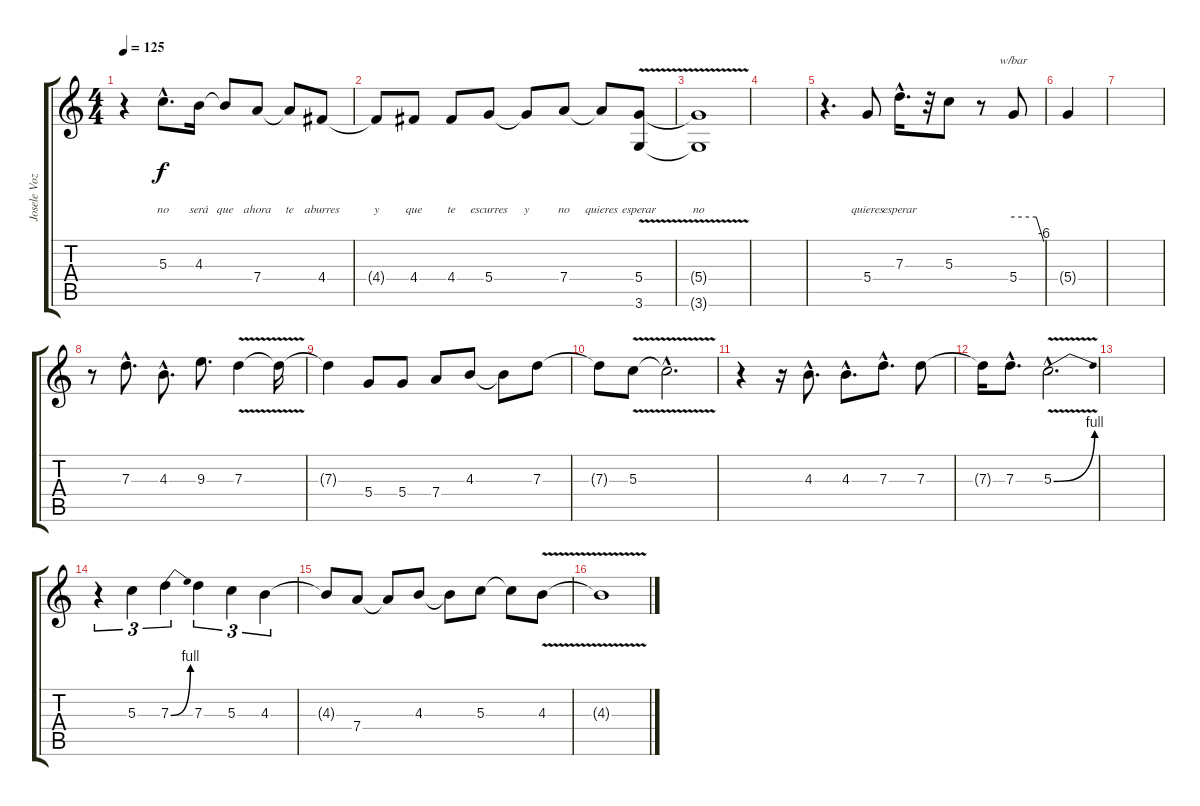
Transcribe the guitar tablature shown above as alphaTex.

\track ("Josele Voz" "Josele Voz") {instrument acousticguitarnylon}
\staff {score tabs}
\tuning (E4 B3 G3 D3 A2 E2) {hide}
\ts (4 4)
\tempo 125
\clef g2
\ks c
r.4{dy f} 5.3{hac}.8{d lyrics (0 "") lyrics (1 "") lyrics (2 "") lyrics (3 "") lyrics (4 "no")} 4.3.16{lyrics (0 "") lyrics (1 "") lyrics (2 "") lyrics (3 "") lyrics (4 "será")} 4.3{t}.8{lyrics (0 "") lyrics (1 "") lyrics (2 "") lyrics (3 "") lyrics (4 "que")} 7.4.8{lyrics (0 "") lyrics (1 "") lyrics (2 "") lyrics (3 "") lyrics (4 "ahora")} 7.4{t}.8{lyrics (0 "") lyrics (1 "") lyrics (2 "") lyrics (3 "") lyrics (4 "te")} 4.4.8{lyrics (0 "") lyrics (1 "") lyrics (2 "") lyrics (3 "") lyrics (4 "aburres")} |
4.4{t}.8{lyrics (0 "") lyrics (1 "") lyrics (2 "") lyrics (3 "") lyrics (4 "y")} 4.4.8{lyrics (0 "") lyrics (1 "") lyrics (2 "") lyrics (3 "") lyrics (4 "que")} 4.4.8{lyrics (0 "") lyrics (1 "") lyrics (2 "") lyrics (3 "") lyrics (4 "te")} 5.4.8{lyrics (0 "") lyrics (1 "") lyrics (2 "") lyrics (3 "") lyrics (4 "escurres")} 5.4{t}.8{lyrics (0 "") lyrics (1 "") lyrics (2 "") lyrics (3 "") lyrics (4 "y")} 7.4.8{lyrics (0 "") lyrics (1 "") lyrics (2 "") lyrics (3 "") lyrics (4 "no")} 7.4{t}.8{lyrics (0 "") lyrics (1 "") lyrics (2 "") lyrics (3 "") lyrics (4 "quieres")} (5.4 3.6{v}).8{lyrics (0 "") lyrics (1 "") lyrics (2 "") lyrics (3 "") lyrics (4 "esperar")} |
(5.4{t} 3.6{t}).1{lyrics (0 "") lyrics (1 "") lyrics (2 "") lyrics (3 "") lyrics (4 "no")} |
|
r.4{d} 5.4.8{lyrics (0 "") lyrics (1 "") lyrics (2 "") lyrics (3 "") lyrics (4 "quieres")} 7.3{hac}.16{d lyrics (0 "") lyrics (1 "") lyrics (2 "") lyrics (3 "") lyrics (4 "esperar")} r.32 5.3.8 r.8 5.4.8{tbe (custom default 0 0 45 0 60 -24)} |
5.4{t}.4 |
|
r.8 7.3{hac}.8{d} 4.3{hac}.8{d} 9.3.8{d} 7.3{v}.4 7.3{t}.16 |
7.3{t}.4 5.4.8 5.4.8 7.4.8 4.3.8 4.3{t}.8 7.3.8 |
7.3{t}.8 5.3{v}.8 5.3{hac t}.2{d} |
r.4 r.16 4.3{hac}.8{d} 4.3{hac}.8{d} 7.3{hac}.8{d} 7.3.8 |
7.3{t}.16 7.3{hac}.8{d} 5.3{be (bend 0 0 60 4) v hac}.2{d} |
|
r.4{tu (3 2)} 5.3.4{tu (3 2)} 7.3{be (bend 0 0 60 4)}.4{tu (3 2)} 7.3.4{tu (3 2)} 5.3.4{tu (3 2)} 4.3.4{tu (3 2)} |
4.3{t}.8 7.4.8 7.4{t}.8 4.3.8 4.3{t}.8 5.3.8 5.3{t}.8 4.3{v}.8 |
4.3{t}.1
